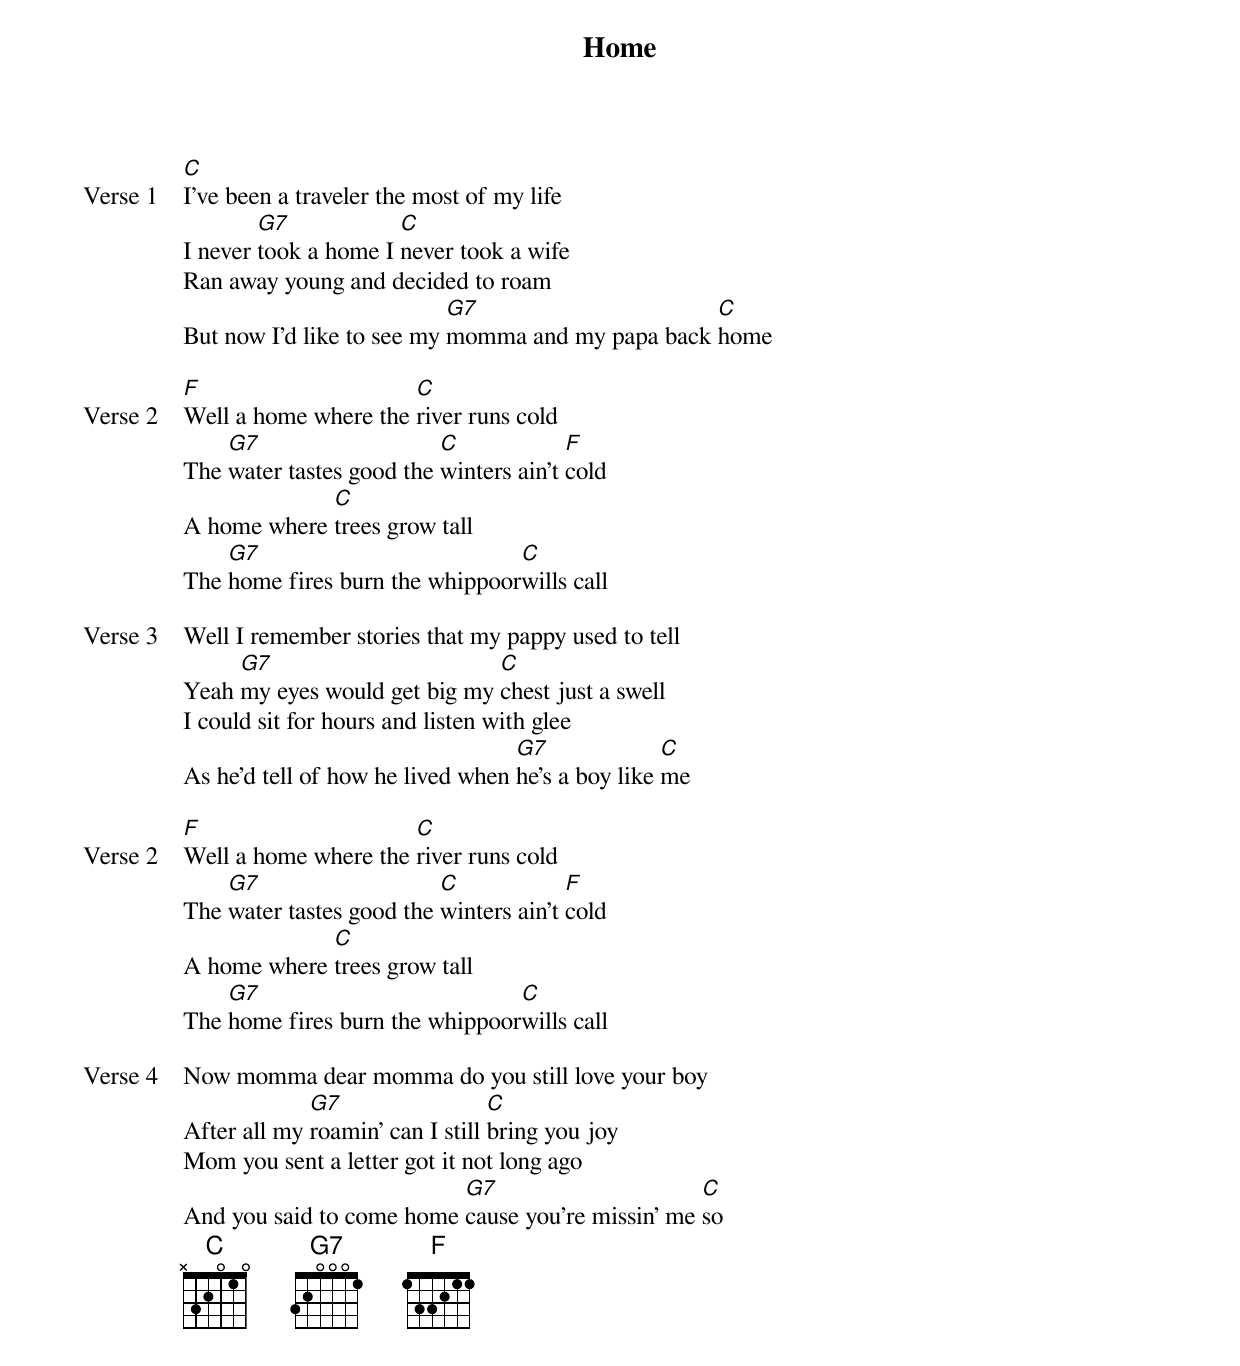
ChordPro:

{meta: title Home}
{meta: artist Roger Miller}
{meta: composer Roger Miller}

{start_of_verse: Verse 1}
[C]I've been a traveler the most of my life
I never [G7]took a home I [C]never took a wife
Ran away young and decided to roam
But now I'd like to see my [G7]momma and my papa back [C]home
{end_of_verse}

{start_of_verse: Verse 2}
[F]Well a home where the [C]river runs cold
The [G7]water tastes good the [C]winters ain't [F]cold
A home where [C]trees grow tall
The [G7]home fires burn the whippoor[C]wills call
{end_of_verse}

{start_of_verse: Verse 3}
Well I remember stories that my pappy used to tell
Yeah [G7]my eyes would get big my [C]chest just a swell
I could sit for hours and listen with glee
As he'd tell of how he lived when [G7]he's a boy like [C]me
{end_of_verse}

{start_of_verse: Verse 2}
[F]Well a home where the [C]river runs cold
The [G7]water tastes good the [C]winters ain't [F]cold
A home where [C]trees grow tall
The [G7]home fires burn the whippoor[C]wills call
{end_of_verse}

{start_of_verse: Verse 4}
Now momma dear momma do you still love your boy
After all my [G7]roamin' can I still [C]bring you joy
Mom you sent a letter got it not long ago
And you said to come home [G7]cause you're missin' me [C]so
{end_of_verse}
